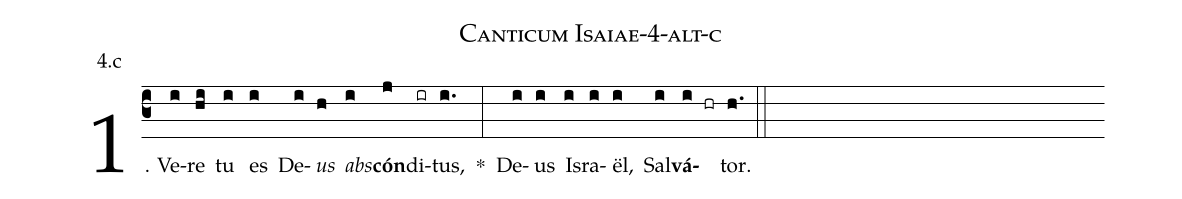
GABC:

name: Canticum Isaiae-4-alt-c;
annotation: 4.c;
%%
(c3)1. Ve(i)re(hi) tu(i) es(i) De(i)<i>us</i>(h) <i>abs</i>(i)<b>cón</b>(j)di(ir)tus,(i.) *(:) De(i)us(i) Is(i)ra(i)ël,(i) Sal(i)<b>vá</b>(i hr)tor.(h.) (::)
